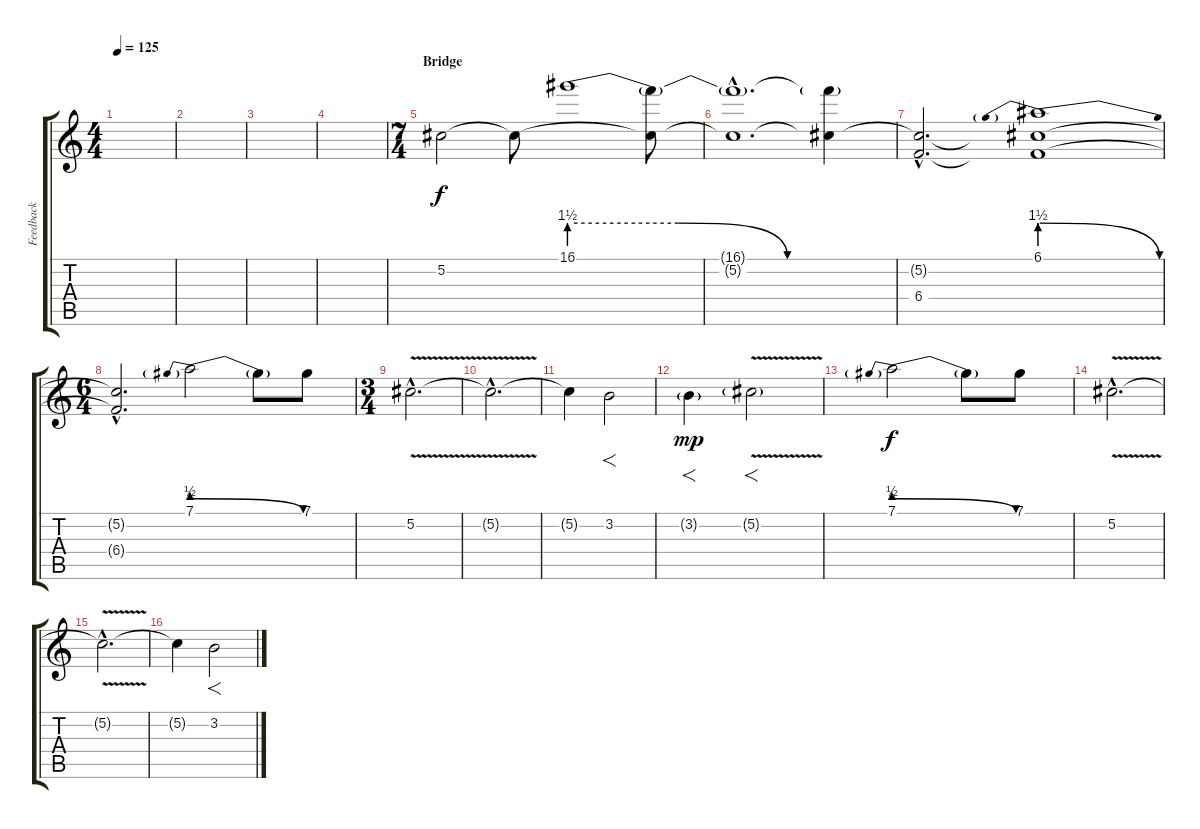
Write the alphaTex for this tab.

\track ("Feedback" "Feedback") {instrument guitarharmonics}
\staff {score tabs}
\tuning (Db4 Ab3 E3 B2 Gb2 Db2) {hide}
\ts (4 4)
\tempo 125
\clef g2
\ks c
|
|
|
|
\ts (7 4)
\section ("" "Bridge")
5.2.2 5.2{t}.8 16.1{be (custom 0 6 20 6 40 0 60 0)}.1 (16.1{t} 5.2{t}).8 |
(16.1{hac t} 5.2{hac t}).1{d} (16.1{t} 5.2{t}).4 |
(5.2{hac t} 6.4{hac}).2{d} (6.1{be (prebendrelease 0 6 60 0)} 5.2{t} 6.4{t}).1 |
\ts (6 4)
(5.2{hac t} 6.4{hac t}).2{d volume 10} 7.1{be (prebendrelease 0 2 60 0)}.2 7.1{t}.8 7.1.8 |
\ts (3 4)
5.2{v hac}.2{d volume 0} |
5.2{hac t}.2{d} |
5.2{t}.4 3.2.2{f volume 10} |
3.2{g}.4{f dy mp} 5.2{v g}.2{f} |
7.1{be (prebendrelease 0 2 60 0)}.2{dy f} 7.1{t}.8 7.1.8 |
5.2{v hac}.2{d volume 0} |
5.2{hac t}.2{d} |
5.2{t}.4 3.2.2{f volume 10}
